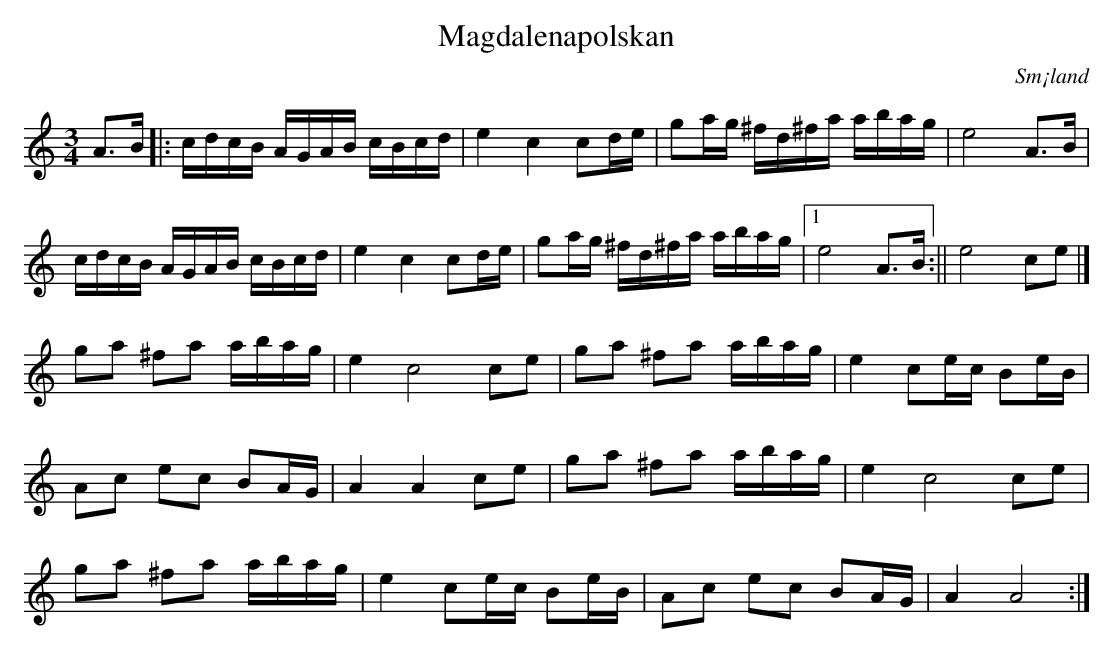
X:1
T:Magdalenapolskan
O:Sm¡land
M:3/4
L:1/16
K:Am
A3B |: cdcB AGAB  cBcd | e4 c4   c2de | g2ag ^fd^fa abag |  e8 A3B         |
       cdcB AGAB  cBcd | e4 c4   c2de | g2ag ^fd^fa abag |1 e8 A3B       :|| 2 e8 c2e2|]
       g2a2 ^f2a2 abag | e4 c8   c2e2 | g2a2 ^f2a2  abag |  e4 c2ec B2eB   |
       A2c2 e2c2  B2AG | A4 A4   c2e2 | g2a2 ^f2a2  abag |  e4 c8   c2e2   |
       g2a2 ^f2a2 abag | e4 c2ec B2eB | A2c2 e2c2   B2AG |  A4 A8         :|
